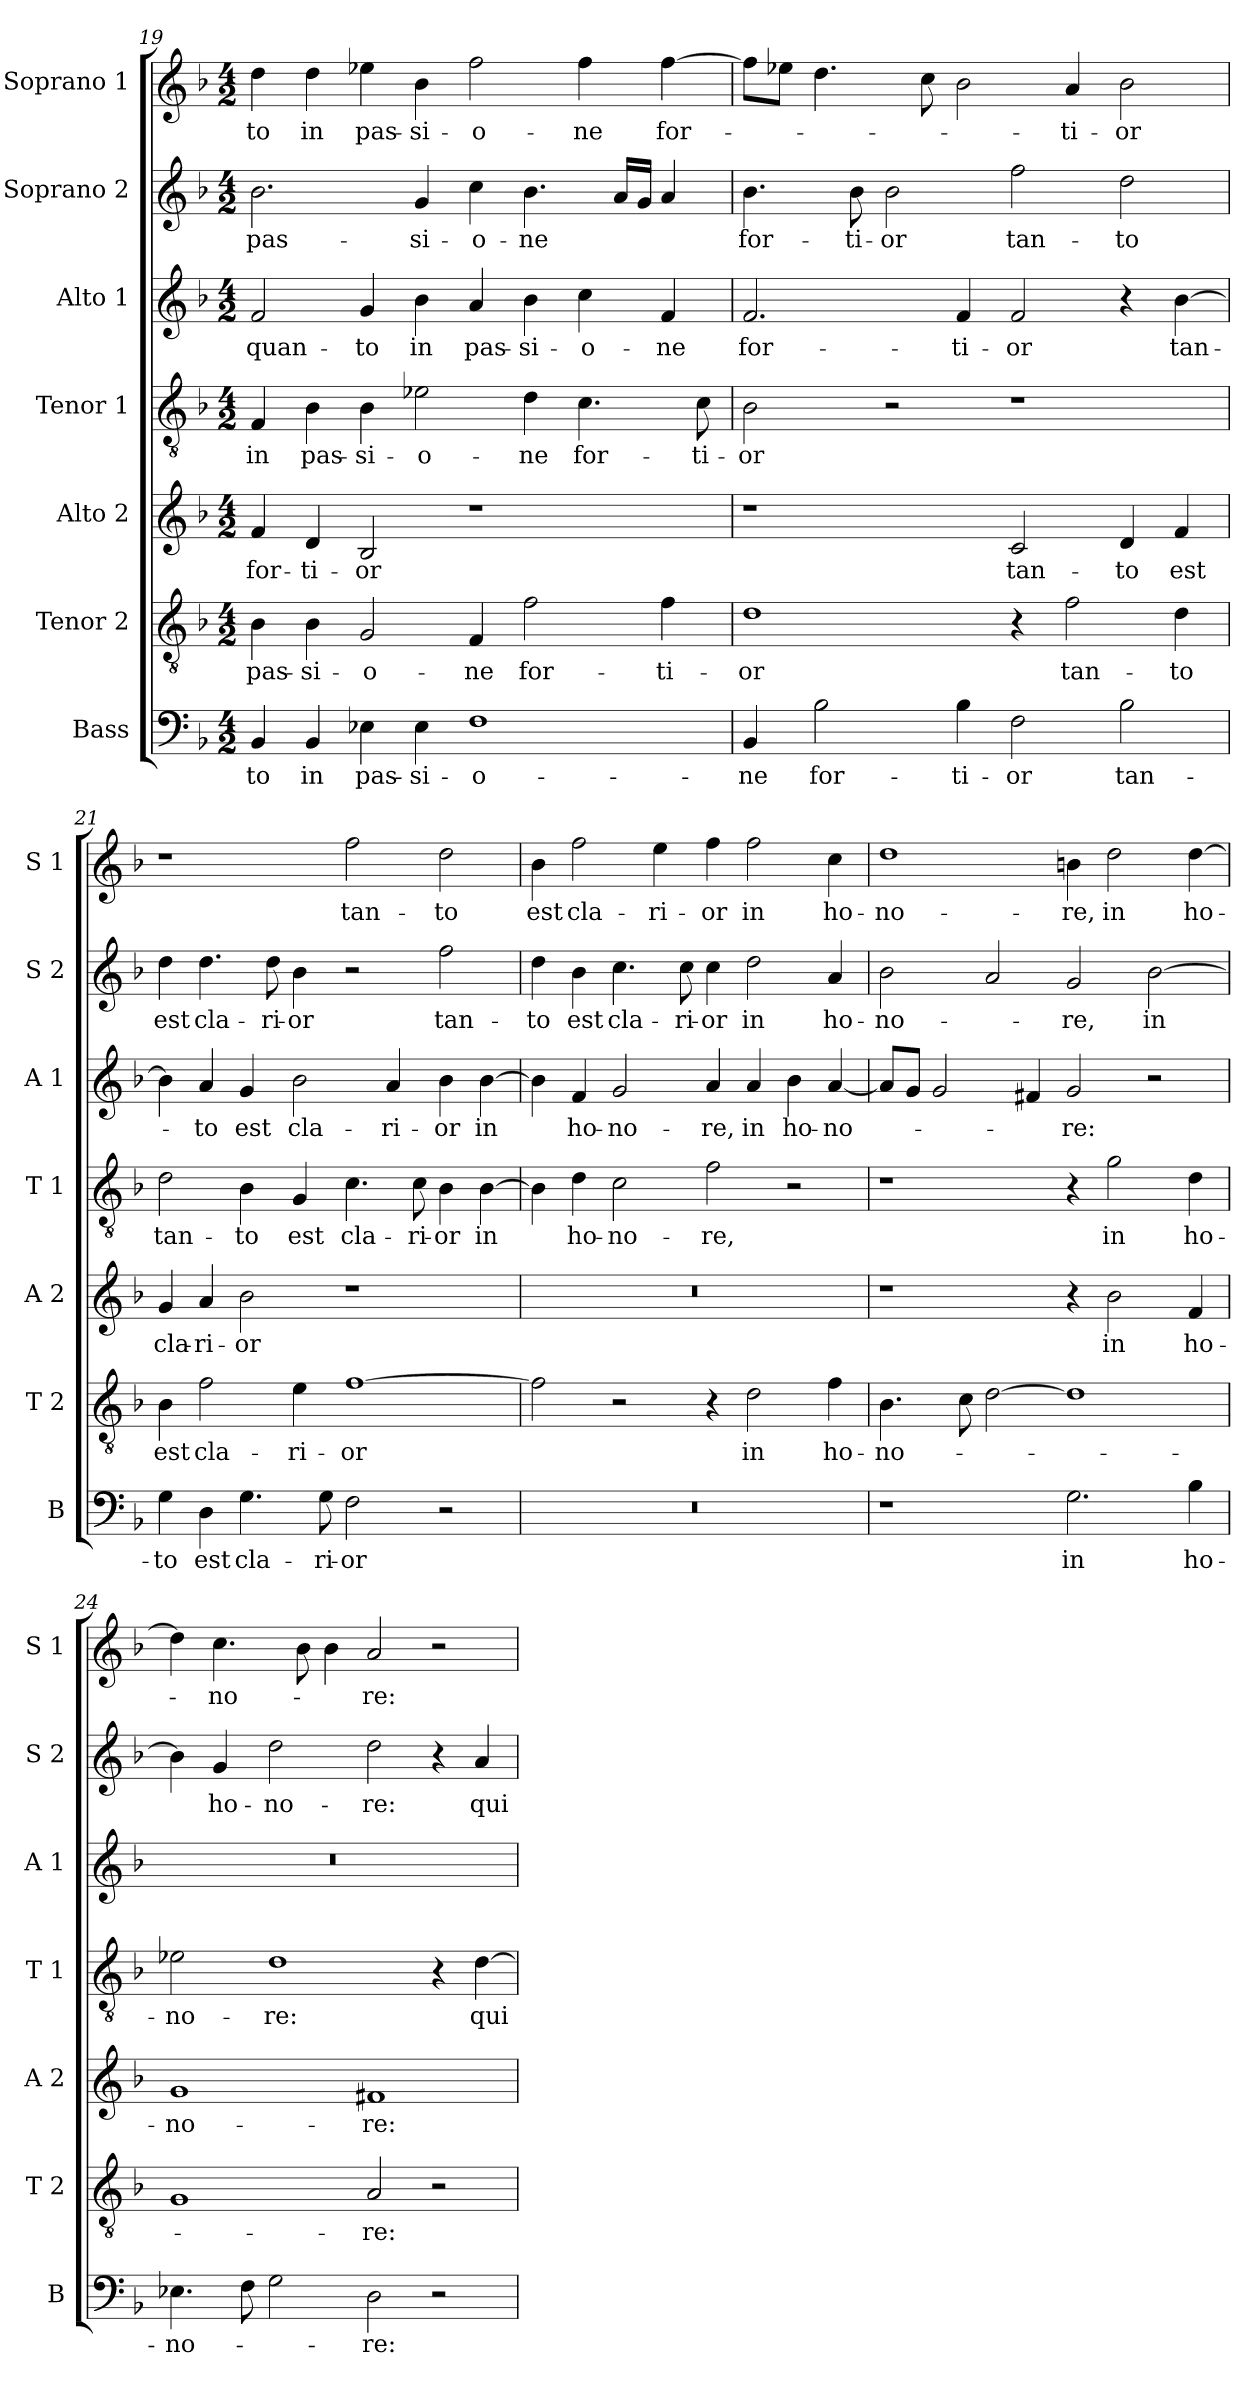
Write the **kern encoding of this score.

**kern	**text	**kern	**text	**kern	**text	**kern	**text	**kern	**text	**kern	**text	**kern	**text
*part7	*part7	*part6	*part6	*part5	*part5	*part4	*part4	*part3	*part3	*part2	*part2	*part1	*part1
*staff7	*staff7	*staff6	*staff6	*staff5	*staff5	*staff4	*staff4	*staff3	*staff3	*staff2	*staff2	*staff1	*staff1
*I"Bass	*	*I"Tenor 2	*	*I"Alto 2	*	*I"Tenor 1	*	*I"Alto 1	*	*I"Soprano 2	*	*I"Soprano 1	*
*I'B	*	*I'T 2	*	*I'A 2	*	*I'T 1	*	*I'A 1	*	*I'S 2	*	*I'S 1	*
!!LO:PB:g=z
*clefF4	*	*clefGv2	*	*clefG2	*	*clefGv2	*	*clefG2	*	*clefG2	*	*clefG2	*
*k[b-]	*	*k[b-]	*	*k[b-]	*	*k[b-]	*	*k[b-]	*	*k[b-]	*	*k[b-]	*
*F:	*	*F:	*	*F:	*	*F:	*	*F:	*	*F:	*	*F:	*
*M4/2	*	*M4/2	*	*M4/2	*	*M4/2	*	*M4/2	*	*M4/2	*	*M4/2	*
=19	=19	=19	=19	=19	=19	=19	=19	=19	=19	=19	=19	=19	=19
!	!LO:LY:b	!	!LO:LY:b	!	!LO:LY:b	!	!LO:LY:b	!	!LO:LY:b	!	!LO:LY:b	!	!LO:LY:b
4BB-/	-to	4B-\	pas-	4f/	for-	4F/	in	2f/	quan-	2.b-\	pas-	4dd\	-to
!	!LO:LY:b	!	!LO:LY:b	!	!LO:LY:b	!	!LO:LY:b	!	!	!	!	!	!LO:LY:b
4BB-/	in	4B-\	-si-	4d/	-ti-	4B-\	pas-	.	.	.	.	4dd\	in
!	!LO:LY:b	!	!LO:LY:b	!	!LO:LY:b	!	!LO:LY:b	!	!LO:LY:b	!	!	!	!LO:LY:b
4E-X\	pas-	2G/	-o-	2B-/	-or	4B-\	-si-	4g/	-to	.	.	4ee-X\	pas-
!	!LO:LY:b	!	!	!	!	!	!LO:LY:b	!	!LO:LY:b	!	!LO:LY:b	!	!LO:LY:b
4E-\	-si-	.	.	.	.	2e-X\	-o-	4b-\	in	4g/	-si-	4b-\	-si-
!	!LO:LY:b	!	!LO:LY:b	!	!	!	!	!	!LO:LY:b	!	!LO:LY:b	!	!LO:LY:b
1F	-o-	4F/	-ne	1r	.	.	.	4a/	pas-	4cc\	-o-	2ff\	-o-
!	!	!	!LO:LY:b	!	!	!	!LO:LY:b	!	!LO:LY:b	!	!LO:LY:b	!	!
.	.	2f\	for-	.	.	4d\	-ne	4b-\	-si-	4.b-\	-ne	.	.
!	!	!	!	!	!	!	!LO:LY:b	!	!LO:LY:b	!	!	!	!LO:LY:b
.	.	.	.	.	.	4.c\	for-	4cc\	-o-	.	.	4ff\	-ne
.	.	.	.	.	.	.	.	.	.	16a/LL	.	.	.
.	.	.	.	.	.	.	.	.	.	16g/JJ	.	.	.
!	!	!	!LO:LY:b	!	!	!	!	!	!LO:LY:b	!	!	!	!LO:LY:b
.	.	4f\	-ti-	.	.	.	.	4f/	-ne	4a/	.	[4ff\	for-
!	!	!	!	!	!	!	!LO:LY:b	!	!	!	!	!	!
.	.	.	.	.	.	8c\	-ti-	.	.	.	.	.	.
=20	=20	=20	=20	=20	=20	=20	=20	=20	=20	=20	=20	=20	=20
!	!LO:LY:b	!	!LO:LY:b	!	!	!	!LO:LY:b	!	!LO:LY:b	!	!LO:LY:b	!	!
4BB-/	-ne	1d	-or	1r	.	2B-\	-or	2.f/	for-	4.b-\	for-	8ff\L]	.
.	.	.	.	.	.	.	.	.	.	.	.	8ee-X\J	.
!	!LO:LY:b	!	!	!	!	!	!	!	!	!	!	!	!
2B-\	for-	.	.	.	.	.	.	.	.	.	.	4.dd\	.
!	!	!	!	!	!	!	!	!	!	!	!LO:LY:b	!	!
.	.	.	.	.	.	.	.	.	.	8b-\	-ti-	.	.
!	!	!	!	!	!	!	!	!	!	!	!LO:LY:b	!	!
.	.	.	.	.	.	2r	.	.	.	2b-\	-or	.	.
.	.	.	.	.	.	.	.	.	.	.	.	8cc\	.
!	!LO:LY:b	!	!	!	!	!	!	!	!LO:LY:b	!	!	!	!
4B-\	-ti-	.	.	.	.	.	.	4f/	-ti-	.	.	2b-\	.
!	!LO:LY:b	!	!	!	!LO:LY:b	!	!	!	!LO:LY:b	!	!LO:LY:b	!	!
2F\	-or	4r	.	2c/	tan-	1r	.	2f/	-or	2ff\	tan-	.	.
!	!	!	!LO:LY:b	!	!	!	!	!	!	!	!	!	!LO:LY:b
.	.	2f\	tan-	.	.	.	.	.	.	.	.	4a/	-ti-
!	!LO:LY:b	!	!	!	!LO:LY:b	!	!	!	!	!	!LO:LY:b	!	!LO:LY:b
2B-\	tan-	.	.	4d/	-to	.	.	4r	.	2dd\	-to	2b-\	-or
!	!	!	!LO:LY:b	!	!LO:LY:b	!	!	!	!LO:LY:b	!	!	!	!
.	.	4d\	-to	4f/	est	.	.	[4b-\	tan-	.	.	.	.
=21	=21	=21	=21	=21	=21	=21	=21	=21	=21	=21	=21	=21	=21
!	!LO:LY:b	!	!LO:LY:b	!	!LO:LY:b	!	!LO:LY:b	!	!	!	!LO:LY:b	!	!
4G\	-to	4B-\	est	4g/	cla-	2d\	tan-	4b-\]	.	4dd\	est	1r	.
!	!LO:LY:b	!	!LO:LY:b	!	!LO:LY:b	!	!	!	!LO:LY:b	!	!LO:LY:b	!	!
4D\	est	2f\	cla-	4a/	-ri-	.	.	4a/	-to	4.dd\	cla-	.	.
!	!LO:LY:b	!	!	!	!LO:LY:b	!	!LO:LY:b	!	!LO:LY:b	!	!	!	!
4.G\	cla-	.	.	2b-\	-or	4B-\	-to	4g/	est	.	.	.	.
!	!	!	!	!	!	!	!	!	!	!	!LO:LY:b	!	!
.	.	.	.	.	.	.	.	.	.	8dd\	-ri-	.	.
!	!	!	!LO:LY:b	!	!	!	!LO:LY:b	!	!LO:LY:b	!	!LO:LY:b	!	!
.	.	4e\	-ri-	.	.	4G/	est	2b-\	cla-	4b-\	-or	.	.
!	!LO:LY:b	!	!	!	!	!	!	!	!	!	!	!	!
8G\	-ri-	.	.	.	.	.	.	.	.	.	.	.	.
!	!LO:LY:b	!	!LO:LY:b	!	!	!	!LO:LY:b	!	!	!	!	!	!LO:LY:b
2F\	-or	[1f	-or	1r	.	4.c\	cla-	.	.	2r	.	2ff\	tan-
!	!	!	!	!	!	!	!	!	!LO:LY:b	!	!	!	!
.	.	.	.	.	.	.	.	4a/	-ri-	.	.	.	.
!	!	!	!	!	!	!	!LO:LY:b	!	!	!	!	!	!
.	.	.	.	.	.	8c\	-ri-	.	.	.	.	.	.
!	!	!	!	!	!	!	!LO:LY:b	!	!LO:LY:b	!	!LO:LY:b	!	!LO:LY:b
2r	.	.	.	.	.	4B-\	-or	4b-\	-or	2ff\	tan-	2dd\	-to
!	!	!	!	!	!	!	!LO:LY:b	!	!LO:LY:b	!	!	!	!
.	.	.	.	.	.	[4B-\	in	[4b-\	in	.	.	.	.
!!LO:LB:g=z
=22	=22	=22	=22	=22	=22	=22	=22	=22	=22	=22	=22	=22	=22
!	!	!	!	!	!	!	!	!	!	!	!LO:LY:b	!	!LO:LY:b
0r	.	2f\]	.	0r	.	4B-\]	.	4b-\]	.	4dd\	-to	4b-\	est
!	!	!	!	!	!	!	!LO:LY:b	!	!LO:LY:b	!	!LO:LY:b	!	!LO:LY:b
.	.	.	.	.	.	4d\	ho-	4f/	ho-	4b-\	est	2ff\	cla-
!	!	!	!	!	!	!	!LO:LY:b	!	!LO:LY:b	!	!LO:LY:b	!	!
.	.	2r	.	.	.	2c\	-no-	2g/	-no-	4.cc\	cla-	.	.
!	!	!	!	!	!	!	!	!	!	!	!	!	!LO:LY:b
.	.	.	.	.	.	.	.	.	.	.	.	4ee\	-ri-
!	!	!	!	!	!	!	!	!	!	!	!LO:LY:b	!	!
.	.	.	.	.	.	.	.	.	.	8cc\	-ri-	.	.
!	!	!	!	!	!	!	!LO:LY:b	!	!LO:LY:b	!	!LO:LY:b	!	!LO:LY:b
.	.	4r	.	.	.	2f\	-re,	4a/	-re,	4cc\	-or	4ff\	-or
!	!	!	!LO:LY:b	!	!	!	!	!	!LO:LY:b	!	!LO:LY:b	!	!LO:LY:b
.	.	2d\	in	.	.	.	.	4a/	in	2dd\	in	2ff\	in
!	!	!	!	!	!	!	!	!	!LO:LY:b	!	!	!	!
.	.	.	.	.	.	2r	.	4b-\	ho-	.	.	.	.
!	!	!	!LO:LY:b	!	!	!	!	!	!LO:LY:b	!	!LO:LY:b	!	!LO:LY:b
.	.	4f\	ho-	.	.	.	.	[4a/	-no-	4a/	ho-	4cc\	ho-
=23	=23	=23	=23	=23	=23	=23	=23	=23	=23	=23	=23	=23	=23
!	!	!	!LO:LY:b	!	!	!	!	!	!	!	!LO:LY:b	!	!LO:LY:b
1r	.	4.B-\	-no-	1r	.	1r	.	8a/L]	.	2b-\	-no-	1dd	-no-
.	.	.	.	.	.	.	.	8g/J	.	.	.	.	.
.	.	.	.	.	.	.	.	2g/	.	.	.	.	.
.	.	8c\	.	.	.	.	.	.	.	.	.	.	.
.	.	[2d\	.	.	.	.	.	.	.	2a/	.	.	.
.	.	.	.	.	.	.	.	4f#X/	.	.	.	.	.
!	!LO:LY:b	!	!	!	!	!	!	!	!LO:LY:b	!	!LO:LY:b	!	!LO:LY:b
2.G\	in	1d]	.	4r	.	4r	.	2g/	-re:	2g/	-re,	4bn\	-re,
!	!	!	!	!	!LO:LY:b	!	!LO:LY:b	!	!	!	!	!	!LO:LY:b
.	.	.	.	2b-\	in	2g\	in	.	.	.	.	2dd\	in
!	!	!	!	!	!	!	!	!	!	!	!LO:LY:b	!	!
.	.	.	.	.	.	.	.	2r	.	[2b-\	in	.	.
!	!LO:LY:b	!	!	!	!LO:LY:b	!	!LO:LY:b	!	!	!	!	!	!LO:LY:b
4B-\	ho-	.	.	4f/	ho-	4d\	ho-	.	.	.	.	[4dd\	ho-
=24	=24	=24	=24	=24	=24	=24	=24	=24	=24	=24	=24	=24	=24
!	!LO:LY:b	!	!	!	!LO:LY:b	!	!LO:LY:b	!	!	!	!	!	!
4.E-X\	-no-	1G	.	1g	-no-	2e-X\	-no-	0r	.	4b-\]	.	4dd\]	.
!	!	!	!	!	!	!	!	!	!	!	!LO:LY:b	!	!LO:LY:b
.	.	.	.	.	.	.	.	.	.	4g/	ho-	4.cc\	-no-
8F\	.	.	.	.	.	.	.	.	.	.	.	.	.
!	!	!	!	!	!	!	!LO:LY:b	!	!	!	!LO:LY:b	!	!
2G\	.	.	.	.	.	1d	-re:	.	.	2dd\	-no-	.	.
.	.	.	.	.	.	.	.	.	.	.	.	8b-\	.
.	.	.	.	.	.	.	.	.	.	.	.	4b-\	.
!	!LO:LY:b	!	!LO:LY:b	!	!LO:LY:b	!	!	!	!	!	!LO:LY:b	!	!LO:LY:b
2D\	-re:	2A/	-re:	1f#X	-re:	.	.	.	.	2dd\	-re:	2a/	-re:
2r	.	2r	.	.	.	4r	.	.	.	4r	.	2r	.
!	!	!	!	!	!	!	!LO:LY:b	!	!	!	!LO:LY:b	!	!
.	.	.	.	.	.	[4d\	qui-	.	.	4a/	qui-	.	.
=	=	=	=	=	=	=	=	=	=	=	=	=	=
*-	*-	*-	*-	*-	*-	*-	*-	*-	*-	*-	*-	*-	*-
